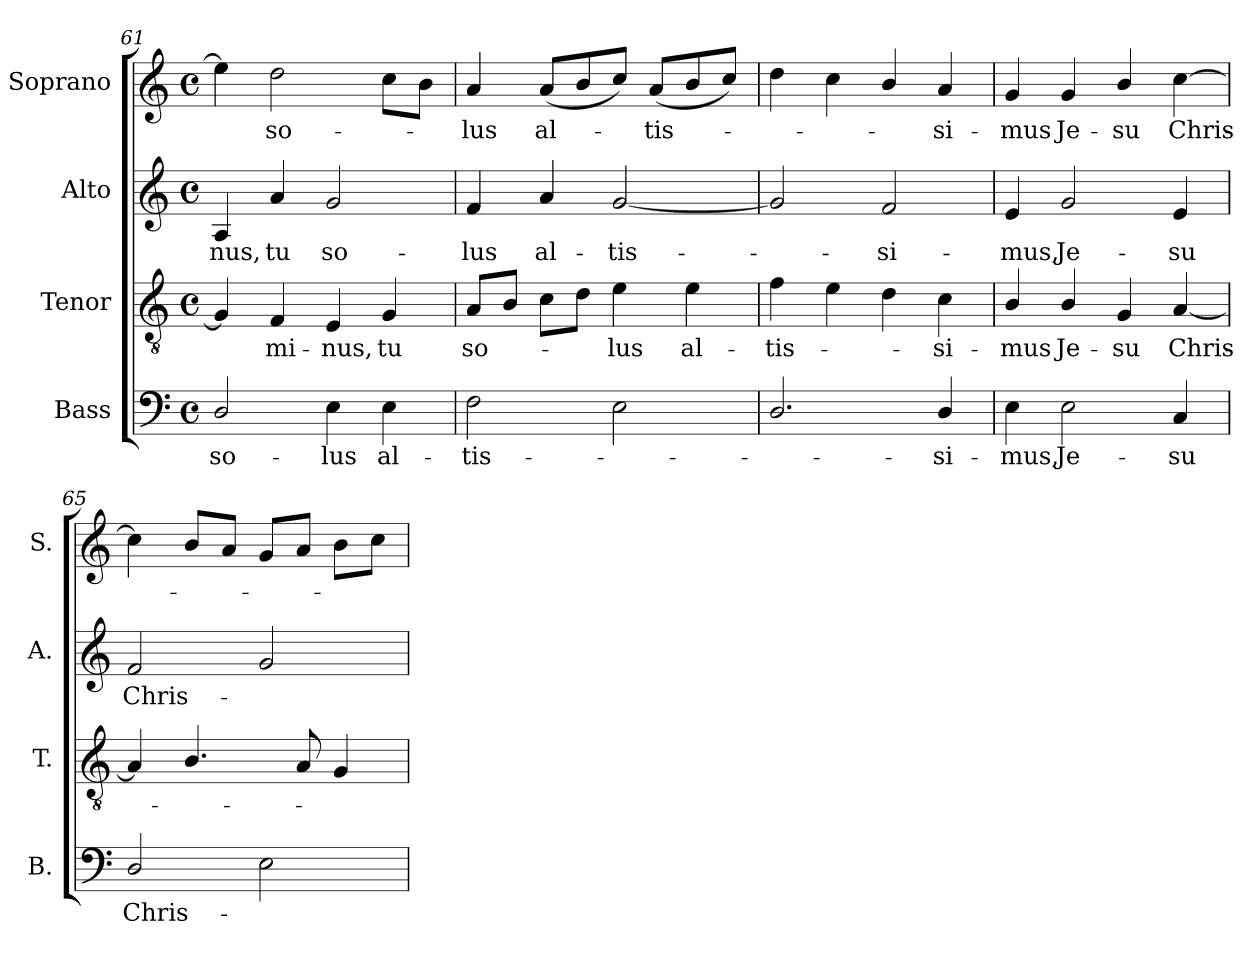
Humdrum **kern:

**kern	**text	**kern	**text	**kern	**text	**kern	**text
*part4	*part4	*part3	*part3	*part2	*part2	*part1	*part1
*staff4	*staff4	*staff3	*staff3	*staff2	*staff2	*staff1	*staff1
*I"Bass	*	*I"Tenor	*	*I"Alto	*	*I"Soprano	*
*I'B.	*	*I'T.	*	*I'A.	*	*I'S.	*
*clefF4	*	*clefGv2	*	*clefG2	*	*clefG2	*
*	*	*ITrd7c12	*	*	*	*	*
*k[]	*	*k[]	*	*k[]	*	*k[]	*
*C:	*	*C:	*	*C:	*	*C:	*
*M4/4	*	*M4/4	*	*M4/4	*	*M4/4	*
*met(c)	*	*met(c)	*	*met(c)	*	*met(c)	*
=61	=61	=61	=61	=61	=61	=61	=61
!	!LO:LY:b:color=#000000	!	!	!	!	!	!
!	!	!	!	!	!LO:LY:b:color=#000000	!	!
2Di/	so-	4GGi/]	.	4Ai/	-nus,	4eei\]	.
!	!	!	!LO:LY:b:color=#000000	!	!	!	!
!	!	!	!	!	!LO:LY:b:color=#000000	!	!
!	!	!	!	!	!	!	!LO:LY:b:color=#000000
.	.	4FFi/	-mi-	4ai/	tu	2ddi\	so-
!	!LO:LY:b:color=#000000	!	!	!	!	!	!
!	!	!	!LO:LY:b:color=#000000	!	!	!	!
!	!	!	!	!	!LO:LY:b:color=#000000	!	!
4Ei\	-lus	4EEi/	-nus,	2gi/	so-	.	.
!	!LO:LY:b:color=#000000	!	!	!	!	!	!
!	!	!	!LO:LY:b:color=#000000	!	!	!	!
4Ei\	al-	4GGi/	tu	.	.	8cci\L	.
.	.	.	.	.	.	8bi\J	.
=62	=62	=62	=62	=62	=62	=62	=62
!	!LO:LY:b:color=#000000	!	!	!	!	!	!
!	!	!	!LO:LY:b:color=#000000	!	!	!	!
!	!	!	!	!	!LO:LY:b:color=#000000	!	!
!	!	!	!	!	!	!	!LO:LY:b:color=#000000
2Fi\	-tis-	8AAi/L	so-	4fi/	-lus	4ai/	-lus
.	.	8BBi/J	.	.	.	.	.
!	!	!	!	!	!LO:LY:b:color=#000000	!	!
!	!	!	!	!	!	!	!LO:LY:b:color=#000000
.	.	8Ci\L	.	4ai/	al-	(8ai/L	al-
.	.	8Di\J	.	.	.	8bi/	.
!	!	!	!LO:LY:b:color=#000000	!	!	!	!
!	!	!	!	!	!LO:LY:b:color=#000000	!	!
2Ei\	.	4Ei\	-lus	[2gi/	-tis-	8cci/J)	.
!	!	!	!	!	!	!	!LO:LY:b:color=#000000
.	.	.	.	.	.	(8ai/L	-tis-
!	!	!	!LO:LY:b:color=#000000	!	!	!	!
.	.	4Ei\	al-	.	.	8bi/	.
.	.	.	.	.	.	8cci/J)	.
=63	=63	=63	=63	=63	=63	=63	=63
!	!	!	!LO:LY:b:color=#000000	!	!	!	!
2.Di/	.	4Fi\	-tis-	2gi/]	.	4ddi\	.
.	.	4Ei\	.	.	.	4cci\	.
!	!	!	!	!	!LO:LY:b:color=#000000	!	!
.	.	4Di\	.	2fi/	-si-	4bi/	.
!	!LO:LY:b:color=#000000	!	!	!	!	!	!
!	!	!	!LO:LY:b:color=#000000	!	!	!	!
!	!	!	!	!	!	!	!LO:LY:b:color=#000000
4Di/	-si-	4Ci\	-si-	.	.	4ai/	-si-
!!LO:LB:g=z
=64	=64	=64	=64	=64	=64	=64	=64
!	!LO:LY:b:color=#000000	!	!	!	!	!	!
!	!	!	!LO:LY:b:color=#000000	!	!	!	!
!	!	!	!	!	!LO:LY:b:color=#000000	!	!
!	!	!	!	!	!	!	!LO:LY:b:color=#000000
4Ei\	-mus,	4BBi/	-mus	4ei/	-mus,	4gi/	-mus
!	!LO:LY:b:color=#000000	!	!	!	!	!	!
!	!	!	!LO:LY:b:color=#000000	!	!	!	!
!	!	!	!	!	!LO:LY:b:color=#000000	!	!
!	!	!	!	!	!	!	!LO:LY:b:color=#000000
2Ei\	Je-	4BBi/	Je-	2gi/	Je-	4gi/	Je-
!	!	!	!LO:LY:b:color=#000000	!	!	!	!
!	!	!	!	!	!	!	!LO:LY:b:color=#000000
.	.	4GGi/	-su	.	.	4bi/	-su
!	!LO:LY:b:color=#000000	!	!	!	!	!	!
!	!	!	!LO:LY:b:color=#000000	!	!	!	!
!	!	!	!	!	!LO:LY:b:color=#000000	!	!
!	!	!	!	!	!	!	!LO:LY:b:color=#000000
4Ci/	-su	[4AAi/	Chris-	4ei/	-su	[4cci\	Chris-
=65	=65	=65	=65	=65	=65	=65	=65
!	!LO:LY:b:color=#000000	!	!	!	!	!	!
!	!	!	!	!	!LO:LY:b:color=#000000	!	!
2Di/	Chris-	4AAi/]	.	2fi/	Chris-	4cci\]	.
.	.	4.BBi/	.	.	.	8bi/L	.
.	.	.	.	.	.	8ai/J	.
2Ei\	.	.	.	2gi/	.	8gi/L	.
.	.	8AAi/	.	.	.	8ai/J	.
.	.	4GGi/	.	.	.	8bi\L	.
.	.	.	.	.	.	8cci\J	.
=	=	=	=	=	=	=	=
*-	*-	*-	*-	*-	*-	*-	*-
